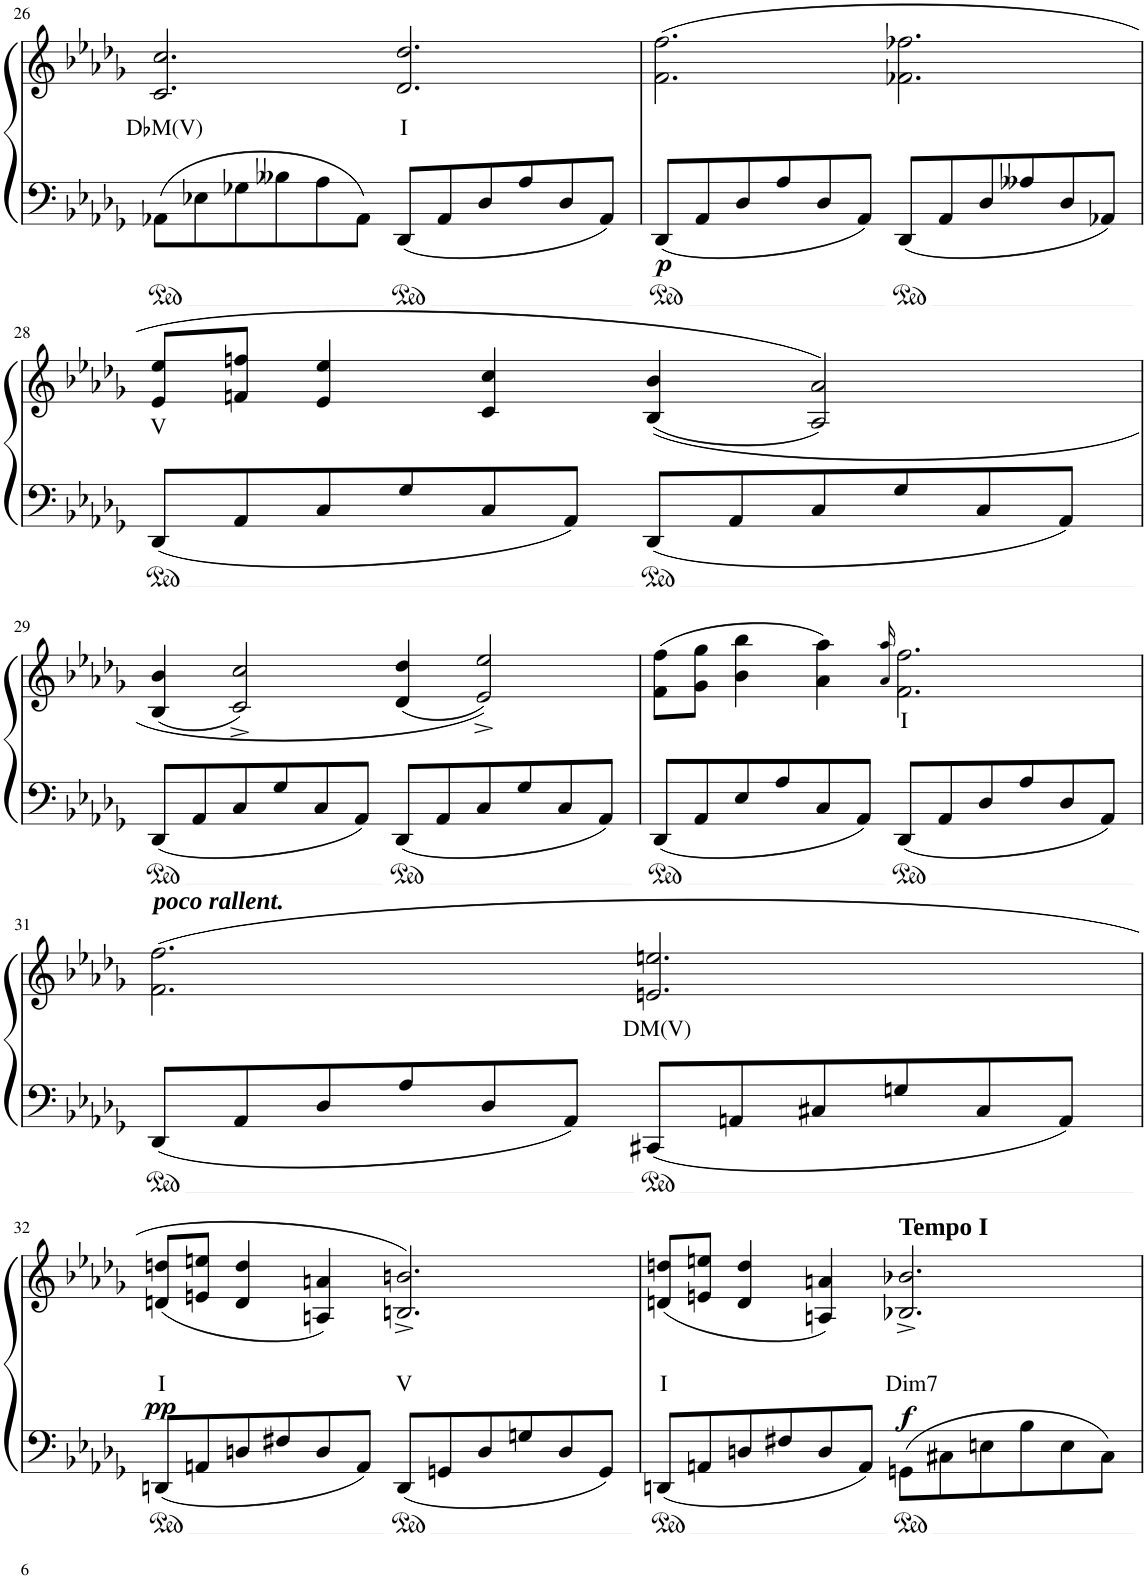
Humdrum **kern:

**kern	**kern	**text	**dynam
*part1	*part1	*part1	*part1
*staff2	*staff1	*staff1	*staff1/2
*I"Piano	*	*	*
*I'Pno	*	*	*
!!LO:PB:g=z
*clefF4	*clefG2	*	*
*k[b-e-a-d-g-]	*k[b-e-a-d-g-]	*	*
*M6/4	*M6/4	*	*
=26	=26	=26	=26
!	!	!LO:LY:b	!
8AA-X\L	2.c/ 2.cc/	D♭M(V)	.
8E-X\	.	.	.
8G-X\	.	.	.
8B--X\	.	.	.
8A-\	.	.	.
8AA-\J	.	.	.
!	!	!LO:LY:b	!
8DD-/L	2.d-/ 2.dd-/	I	.
8AA-/	.	.	.
8D-/	.	.	.
8A-/	.	.	.
8D-/	.	.	.
8AA-/J	.	.	.
=27	=27	=27	=27
!	!	!	!LO:DY:b=2
8DD-/L	(2.f\ 2.ff\	.	p
8AA-/	.	.	.
8D-/	.	.	.
8A-/	.	.	.
8D-/	.	.	.
8AA-/J	.	.	.
8DD-/L	2.f-X\ 2.ff-X\	.	.
8AA-/	.	.	.
8D-/	.	.	.
8A--X/	.	.	.
8D-/	.	.	.
8AA-X/J	.	.	.
!!LO:LB:g=z
=28	=28	=28	=28
!	!	!LO:LY:b	!
8DD-/L	8e-/ 8ee-/L	V	.
8AA-/	8fn/ 8ffn/J	.	.
8C/	4e-/ 4ee-/	.	.
8G-/	.	.	.
8C/	4c/ 4cc/	.	.
8AA-/J	.	.	.
8DD-/L	((<4B-/ 4b-/	.	.
8AA-/	.	.	.
8C/	2A-/ 2a-/))	.	.
8G-/	.	.	.
8C/	.	.	.
8AA-/J	.	.	.
!!LO:LB:g=z
=29	=29	=29	=29
8DD-/L	(4B-/ 4b-/	.	.
8AA-/	.	.	.
8C/	2c/^ 2cc/^)	.	.
8G-/	.	.	.
8C/	.	.	.
8AA-/J	.	.	.
8DD-/L	(4d-/ 4dd-/	.	.
8AA-/	.	.	.
8C/	2e-/^ 2ee-/^))	.	.
8G-/	.	.	.
8C/	.	.	.
8AA-/J	.	.	.
=30	=30	=30	=30
8DD-/L	(8f\ 8ff\L	.	.
8AA-/	8g-\ 8gg-\J	.	.
8E-/	4b-\ 4bb-\	.	.
8A-/	.	.	.
8C/	4a-\ 4aa-\)	.	.
8AA-/J	.	.	.
.	16qa-/ 16qaa-/	.	.
!	!	!LO:LY:b	!
8DD-/L	2.f\ 2.ff\	I	.
8AA-/	.	.	.
8D-/	.	.	.
8A-/	.	.	.
8D-/	.	.	.
8AA-/J	.	.	.
!!LO:LB:g=z
=31	=31	=31	=31
!	!LO:TX:a:Bi:t=poco rallent.	!	!
8DD-/L	(2.f\ 2.ff\	.	.
8AA-/	.	.	.
8D-/	.	.	.
8A-/	.	.	.
8D-/	.	.	.
8AA-/J	.	.	.
!	!	!LO:LY:b	!
8CC#X/L	2.en/ 2.een/	DM(V)	.
8AAn/	.	.	.
8C#X/	.	.	.
8Gn/	.	.	.
8C#/	.	.	.
8AA/J	.	.	.
!!LO:LB:g=z
=32	=32	=32	=32
!	!	!LO:LY:b	!LO:DY:b
8DDn/L	(8dn/ 8ddn/L	I	pp
8AAn/	8en/ 8een/J	.	.
8Dn/	4d/ 4dd/	.	.
8F#X/	.	.	.
8D/	4An/ 4an/)	.	.
8AA/J	.	.	.
!	!	!LO:LY:b	!
8DD/L	2.Bn/^ 2.bn/^)	V	.
8GGn/	.	.	.
8D/	.	.	.
8Gn/	.	.	.
8D/	.	.	.
8GG/J	.	.	.
=33	=33	=33	=33
!	!	!LO:LY:b	!
8DDn/L	(8dn/ 8ddn/L	I	.
8AAn/	8en/ 8een/J	.	.
8Dn/	4d/ 4dd/	.	.
8F#X/	.	.	.
8D/	4An/ 4an/)	.	.
8AA/J	.	.	.
!	!LO:TX:a:B:t=Tempo I	!	!
!	!	!LO:LY:b	!LO:DY:b
8GGn\L	2.B-X/^ 2.b-X/^	Dim7	f
8C#X\	.	.	.
8En\	.	.	.
8B-\	.	.	.
8E\	.	.	.
8C#\J	.	.	.
=	=	=	=
*-	*-	*-	*-
